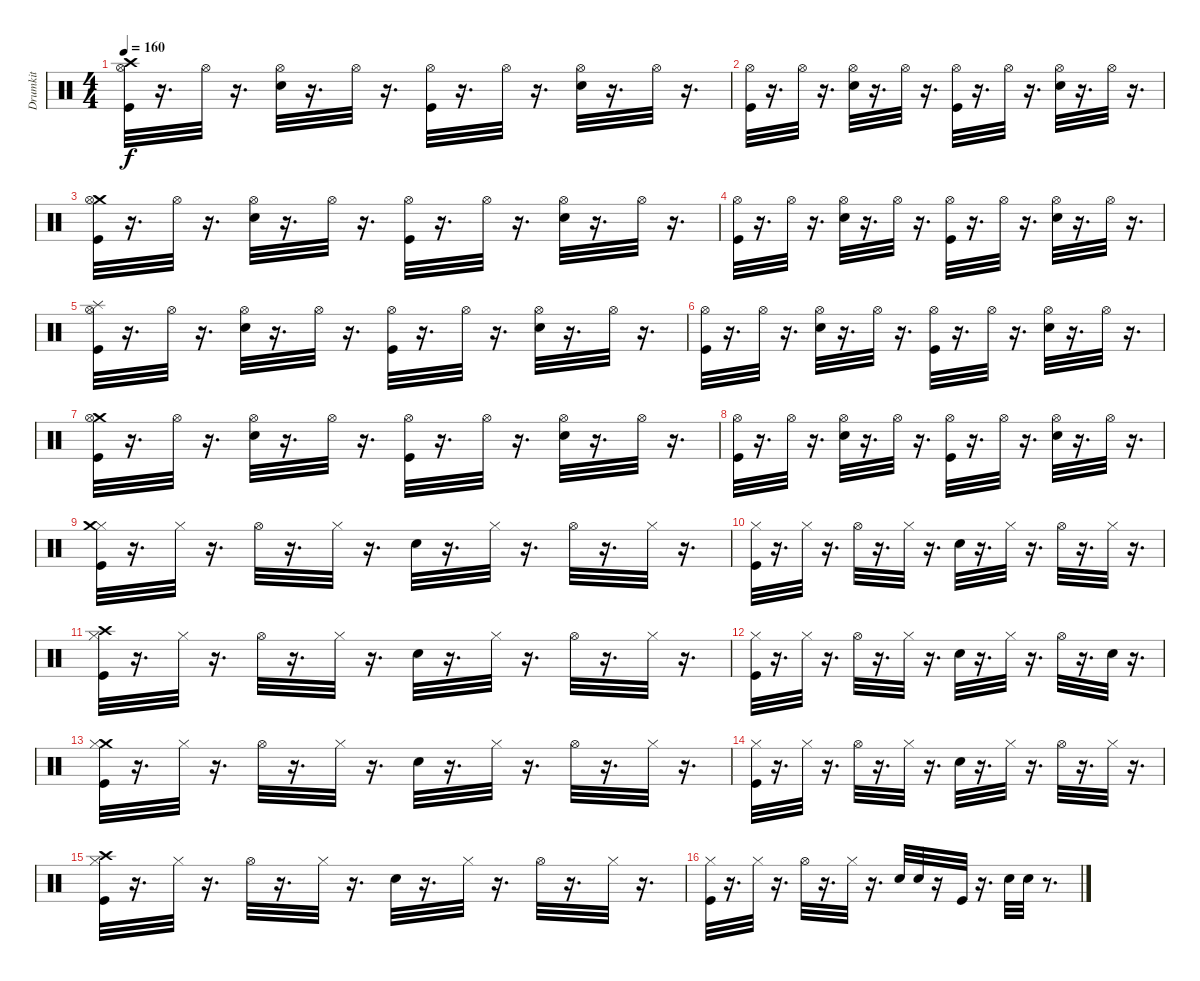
\track ("Drumkit" "Drumkit") {instrument percussion}
\staff {score}
\articulation defaults
\ts (4 4)
\tempo 160
\clef neutral
\ks c
("Crash high (hit)" "Kick (hit)" "Hi-Hat (open)").32{dy f} r.16{d} "Hi-Hat (open)".32 r.16{d} ("Hi-Hat (open)" "Snare (hit) 2").32 r.16{d} "Hi-Hat (open)".32 r.16{d} ("Hi-Hat (open)" "Kick (hit)").32 r.16{d} "Hi-Hat (open)".32 r.16{d} ("Hi-Hat (open)" "Snare (hit) 2").32 r.16{d} "Hi-Hat (open)".32 r.16{d} |
("Hi-Hat (open)" "Kick (hit)").32 r.16{d} "Hi-Hat (open)".32 r.16{d} ("Snare (hit) 2" "Hi-Hat (open)").32 r.16{d} "Hi-Hat (open)".32 r.16{d} ("Kick (hit)" "Hi-Hat (open)").32 r.16{d} "Hi-Hat (open)".32 r.16{d} ("Hi-Hat (open)" "Snare (hit) 2").32 r.16{d} "Hi-Hat (open)".32 r.16{d} |
("Crash medium (hit)" "Hi-Hat (open)" "Kick (hit)").32 r.16{d} "Hi-Hat (open)".32 r.16{d} ("Hi-Hat (open)" "Snare (hit) 2").32 r.16{d} "Hi-Hat (open)".32 r.16{d} ("Kick (hit)" "Hi-Hat (open)").32 r.16{d} "Hi-Hat (open)".32 r.16{d} ("Hi-Hat (open)" "Snare (hit) 2").32 r.16{d} "Hi-Hat (open)".32 r.16{d} |
("Kick (hit)" "Hi-Hat (open)").32 r.16{d} "Hi-Hat (open)".32 r.16{d} ("Snare (hit) 2" "Hi-Hat (open)").32 r.16{d} "Hi-Hat (open)".32 r.16{d} ("Kick (hit)" "Hi-Hat (open)").32 r.16{d} "Hi-Hat (open)".32 r.16{d} ("Hi-Hat (open)" "Snare (hit) 2").32 r.16{d} "Hi-Hat (open)".32 r.16{d} |
("Splash (hit)" "Hi-Hat (open)" "Kick (hit)").32 r.16{d} "Hi-Hat (open)".32 r.16{d} ("Hi-Hat (open)" "Snare (hit) 2").32 r.16{d} "Hi-Hat (open)".32 r.16{d} ("Hi-Hat (open)" "Kick (hit)").32 r.16{d} "Hi-Hat (open)".32 r.16{d} ("Snare (hit) 2" "Hi-Hat (open)").32 r.16{d} "Hi-Hat (open)".32 r.16{d} |
("Kick (hit)" "Hi-Hat (open)").32 r.16{d} "Hi-Hat (open)".32 r.16{d} ("Snare (hit) 2" "Hi-Hat (open)").32 r.16{d} "Hi-Hat (open)".32 r.16{d} ("Hi-Hat (open)" "Kick (hit)").32 r.16{d} "Hi-Hat (open)".32 r.16{d} ("Hi-Hat (open)" "Snare (hit) 2").32 r.16{d} "Hi-Hat (open)".32 r.16{d} |
("Crash medium (hit)" "Kick (hit)" "Hi-Hat (open)").32 r.16{d} "Hi-Hat (open)".32 r.16{d} ("Hi-Hat (open)" "Snare (hit) 2").32 r.16{d} "Hi-Hat (open)".32 r.16{d} ("Kick (hit)" "Hi-Hat (open)").32 r.16{d} "Hi-Hat (open)".32 r.16{d} ("Snare (hit) 2" "Hi-Hat (open)").32 r.16{d} "Hi-Hat (open)".32 r.16{d} |
("Kick (hit)" "Hi-Hat (open)").32 r.16{d} "Hi-Hat (open)".32 r.16{d} ("Hi-Hat (open)" "Snare (hit) 2").32 r.16{d} "Hi-Hat (open)".32 r.16{d} ("Kick (hit)" "Hi-Hat (open)").32 r.16{d} "Hi-Hat (open)".32 r.16{d} ("Snare (hit) 2" "Hi-Hat (open)").32 r.16{d} "Hi-Hat (open)".32 r.16{d} |
("Hi-Hat (closed)" "Kick (hit)" "Crash medium (hit)").32 r.16{d} "Hi-Hat (closed)".32 r.16{d} "Hi-Hat (open)".32 r.16{d} "Hi-Hat (closed)".32 r.16{d} "Snare (hit) 2".32 r.16{d} "Hi-Hat (closed)".32 r.16{d} "Hi-Hat (open)".32 r.16{d} "Hi-Hat (closed)".32 r.16{d} |
("Hi-Hat (closed)" "Kick (hit)").32 r.16{d} "Hi-Hat (closed)".32 r.16{d} "Hi-Hat (open)".32 r.16{d} "Hi-Hat (closed)".32 r.16{d} "Snare (hit) 2".32 r.16{d} "Hi-Hat (closed)".32 r.16{d} "Hi-Hat (open)".32 r.16{d} "Hi-Hat (closed)".32 r.16{d} |
("Hi-Hat (closed)" "Crash high (hit)" "Kick (hit)").32 r.16{d} "Hi-Hat (closed)".32 r.16{d} "Hi-Hat (open)".32 r.16{d} "Hi-Hat (closed)".32 r.16{d} "Snare (hit) 2".32 r.16{d} "Hi-Hat (closed)".32 r.16{d} "Hi-Hat (open)".32 r.16{d} "Hi-Hat (closed)".32 r.16{d} |
("Hi-Hat (closed)" "Kick (hit)").32 r.16{d} "Hi-Hat (closed)".32 r.16{d} "Hi-Hat (open)".32 r.16{d} "Hi-Hat (closed)".32 r.16{d} "Snare (hit) 2".32 r.16{d} "Hi-Hat (closed)".32 r.16{d} "Hi-Hat (open)".32 r.16{d} "Snare (hit) 2".32 r.16{d} |
("Crash medium (hit)" "Hi-Hat (closed)" "Kick (hit)").32 r.16{d} "Hi-Hat (closed)".32 r.16{d} "Hi-Hat (open)".32 r.16{d} "Hi-Hat (closed)".32 r.16{d} "Snare (hit) 2".32 r.16{d} "Hi-Hat (closed)".32 r.16{d} "Hi-Hat (open)".32 r.16{d} "Hi-Hat (closed)".32 r.16{d} |
("Hi-Hat (closed)" "Kick (hit)").32 r.16{d} "Hi-Hat (closed)".32 r.16{d} "Hi-Hat (open)".32 r.16{d} "Hi-Hat (closed)".32 r.16{d} "Snare (hit) 2".32 r.16{d} "Hi-Hat (closed)".32 r.16{d} "Hi-Hat (open)".32 r.16{d} "Hi-Hat (closed)".32 r.16{d} |
("Crash high (hit)" "Hi-Hat (closed)" "Kick (hit)").32 r.16{d} "Hi-Hat (closed)".32 r.16{d} "Hi-Hat (open)".32 r.16{d} "Hi-Hat (closed)".32 r.16{d} "Snare (hit) 2".32 r.16{d} "Hi-Hat (closed)".32 r.16{d} "Hi-Hat (open)".32 r.16{d} "Hi-Hat (closed)".32 r.16{d} |
("Hi-Hat (closed)" "Kick (hit)").32 r.16{d} "Hi-Hat (closed)".32 r.16{d} "Hi-Hat (open)".32 r.16{d} "Hi-Hat (closed)".32 r.16{d} "Snare (hit) 2".32 "Snare (hit) 2".32 r.16 "Kick (hit)".32 r.16{d} "Snare (hit) 2".32 "Snare (hit) 2".32 r.8{d}
